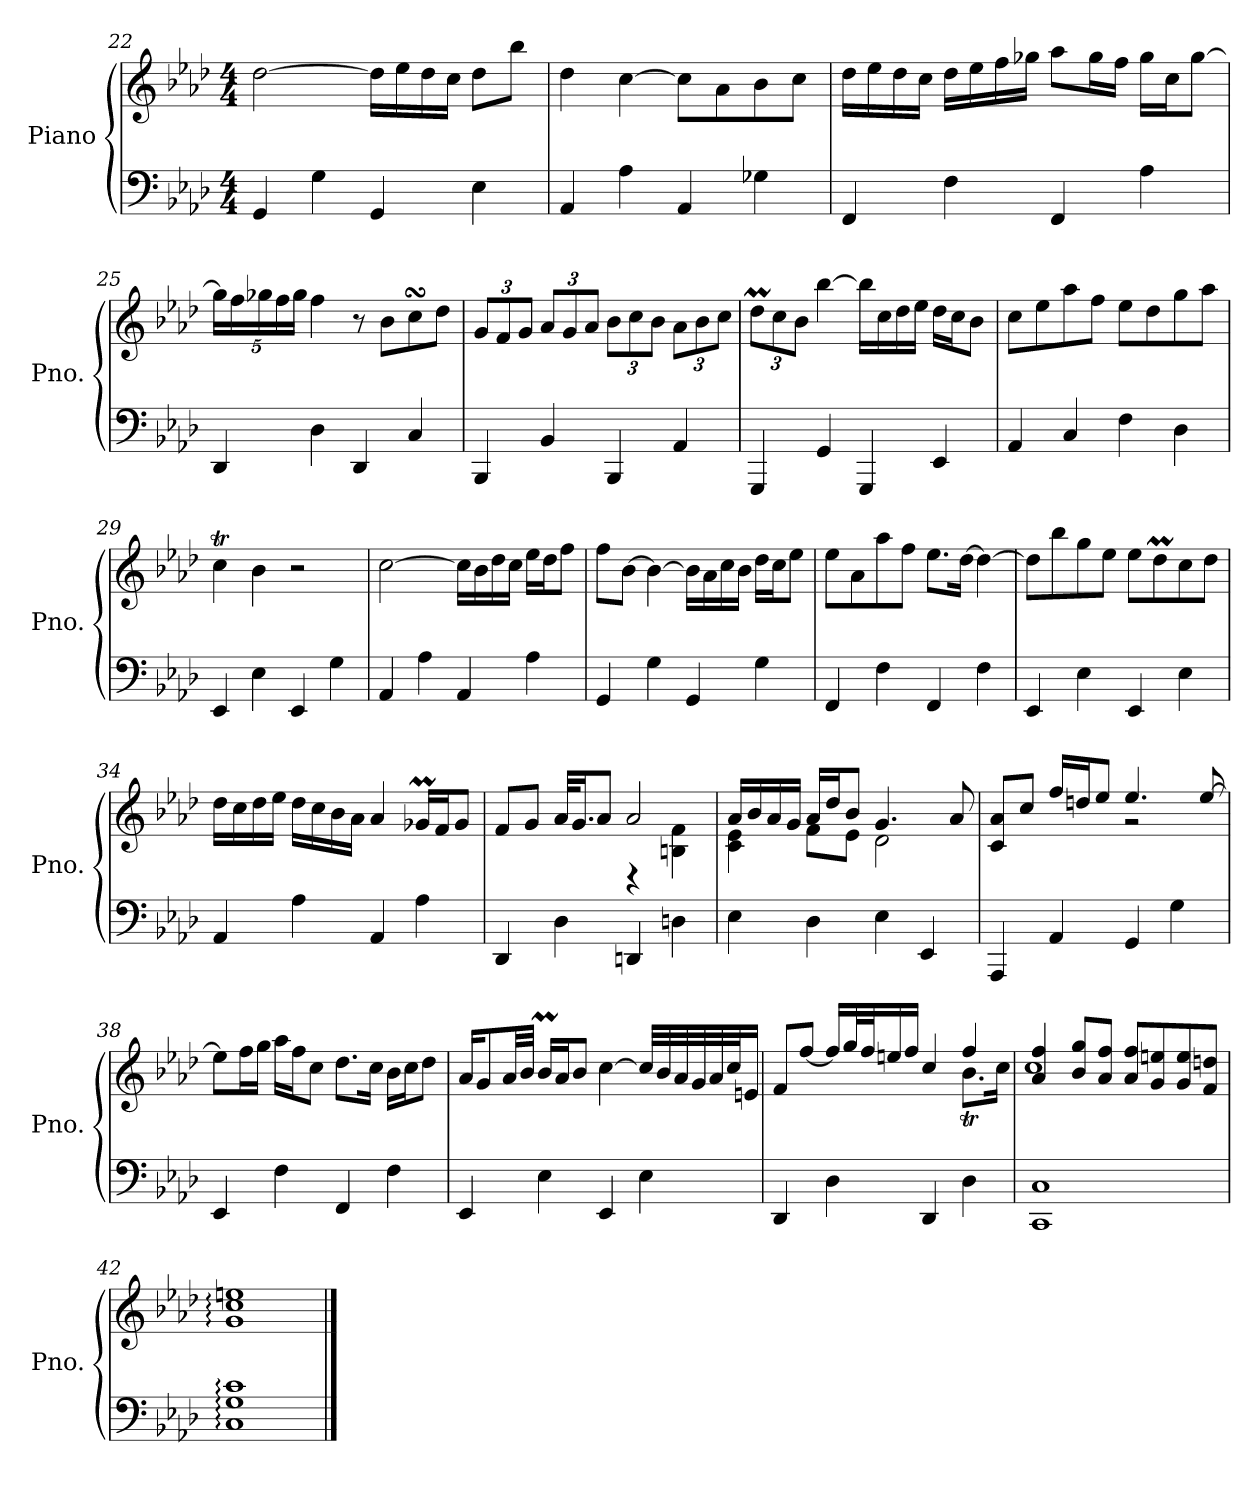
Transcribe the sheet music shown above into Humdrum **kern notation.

**kern	**kern
*part1	*part1
*staff2	*staff1
*I"Piano	*
*I'Pno.	*
!!LO:PB:g=z
*clefF4	*clefG2
*k[b-e-a-d-]	*k[b-e-a-d-]
*M4/4	*M4/4
=22	=22
4GG/	[2dd-\
4G\	.
4GG/	16dd-\LL]
.	16ee-\
.	16dd-\
.	16cc\JJ
4E-\	8dd-\L
.	8bb-\J
=23	=23
4AA-/	4dd-\
4A-\	[4cc\
4AA-/	8cc\L]
.	8a-\
4G-X\	8b-\
.	8cc\J
=24	=24
4FF/	16dd-\LL
.	16ee-\
.	16dd-\
.	16cc\JJ
4F\	16dd-\LL
.	16ee-\
.	16ff\
.	16gg-X\JJ
4FF/	8aa-\L
.	16gg-\L
.	16ff\JJ
4A-\	16gg-\LL
.	16cc\J
.	[8gg-\J
=25	=25
*	*Xbrackettup
4DD-/	20gg-\LL]
.	20ff\
.	20gg-X\
.	20ff\
.	20gg-\JJ
4D-\	4ff\
4DD-/	8r
.	8b-\L
4C/	8ccsSsS\
.	8dd-\J
!!LO:LB:g=z
=26	=26
4BBB-/	12g/L
.	12f/
.	12g/J
4BB-/	12a-/L
.	12g/
.	12a-/J
4BBB-/	12b-\L
.	12cc\
.	12b-\J
4AA-/	12a-\L
.	12b-\
.	12cc\J
=27	=27
4GGG/	12dd-M\L
.	12cc\
.	12b-\J
4GG/	[4bb-\
4GGG/	16bb-\LL]
.	16cc\
.	16dd-\
.	16ee-\JJ
4EE-/	16dd-\LL
.	16cc\J
.	8b-\J
=28	=28
4AA-/	8cc\L
.	8ee-\
4C/	8aa-\
.	8ff\J
4F\	8ee-\L
.	8dd-\
4D-\	8gg\
.	8aa-\J
=29	=29
4EE-/	4cct\
4E-\	4b-\
4EE-/	2r
4G\	.
!!LO:LB:g=z
=30	=30
4AA-/	[2cc\
4A-\	.
4AA-/	16cc\LL]
.	16b-\
.	16dd-\
.	16cc\JJ
4A-\	16ee-\LL
.	16dd-\J
.	8ff\J
=31	=31
4GG/	8ff\L
.	[8b-\J
4G\	4b-\_
4GG/	16b-\LL]
.	16a-\
.	16cc\
.	16b-\JJ
4G\	16dd-\LL
.	16cc\J
.	8ee-\J
=32	=32
4FF/	8ee-\L
.	8a-\
4F\	8aa-\
.	8ff\J
4FF/	8.ee-\L
.	[16dd-\Jk
4F\	4dd-\_
=33	=33
4EE-/	8dd-\L]
.	8bb-\
4E-\	8gg\
.	8ee-\J
4EE-/	8ee-\L
.	8dd-M\
4E-\	8cc\
.	8dd-\J
!!LO:LB:g=z
=34	=34
4AA-/	16dd-\LL
.	16cc\
.	16dd-\
.	16ee-\JJ
4A-\	16dd-\LL
.	16cc\
.	16b-\
.	16a-\JJ
4AA-/	4a-/
4A-\	16g-XM/LL
.	16f/J
.	8g-/J
=35	=35
*	*^
4DD-/	8f/L	2ryy
.	8g/J	.
4D-\	32a-/KLL	.
.	16.g/J	.
.	8a-/J	.
4DDn/	4rD	2a-/
4Dn\	4Bn\ 4f\	.
=36	=36	=36
4E-\	4c\ 4e-\	16a-/LL
.	.	16b-/
.	.	16a-/
.	.	16g/JJ
4D-\	8f\L	16a-/LL
.	.	16dd-/J
.	8e-\J	8b-/J
4E-\	2d-\	4.g/
4EE-/	.	.
.	.	8a-/
=37	=37	=37
4AAA-/	8c/ 8a-/L	2ryy
.	8cc/J	.
4AA-/	16ff/LL	.
.	16ddn/J	.
.	8ee-/J	.
4GG/	4.ee-/	2r
4G\	.	.
.	[8ee-/	.
*	*v	*v
!!LO:LB:g=z
=38	=38
4EE-/	8ee-\L]
.	16ff\L
.	16gg\JJ
4F\	16aa-\LL
.	16ff\J
.	8cc\J
4FF/	8.dd-\L
.	16cc\Jk
4F\	16b-\LL
.	16cc\J
.	8dd-\J
=39	=39
4EE-/	16a-/KL
.	8g/
.	32a-/LL
.	32b-/JJJ
4E-\	16b-M/LL
.	16a-/J
.	8b-/J
4EE-/	[4cc\
4E-\	32cc/LLL]
.	32b-/
.	32a-/
.	32g/
.	32a-/
.	32cc/J
.	16en/JJ
=40	=40
*	*^
4DD-/	8f/L	2.ryy
.	[8ff/J	.
4D-\	16ff/LL]	.
.	32gg/L	.
.	32ff/J	.
.	16een/	.
.	16ff/JJ	.
4DD-/	4cc/	.
4D-\	4ff/	8.b-T\L
.	.	16cc\Jk
!!LO:LB:g=z	!!
=41	=41	=41
1CC 1C	4a-/ 4ff/	1cc
.	8b-/ 8gg/L	.
.	8a-/ 8ff/J	.
.	8a-/ 8ff/L	.
.	8g/ 8een/	.
.	8g/ 8ee/	.
.	8f/ 8ddn/J	.
*	*v	*v
=42	=42
1C: 1G: 1c:	1g: 1cc: 1een:
==	==
*-	*-
